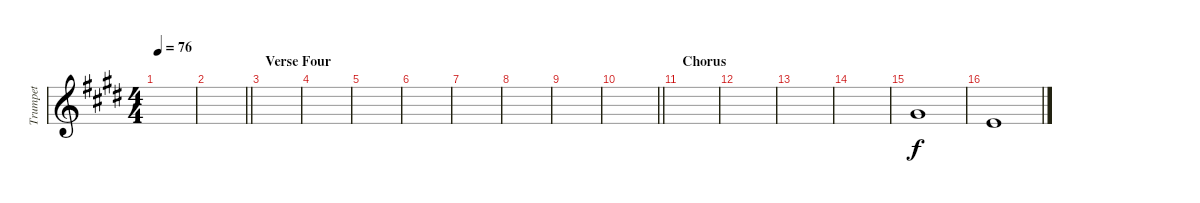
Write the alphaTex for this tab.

\track ("Trumpet" "Trumpet") {instrument trumpet}
\staff {score}
\tuning (E4 B3 G3 D3 A2 E2) {hide}
\ts (4 4)
\tempo 76
\clef g2
\ks e
|
\barLineRight lightlight
|
\section ("" "Verse Four")
|
|
|
|
|
|
|
\barLineRight lightlight
|
\section ("" "Chorus")
|
|
|
|
13.3.1 |
0.1.1
